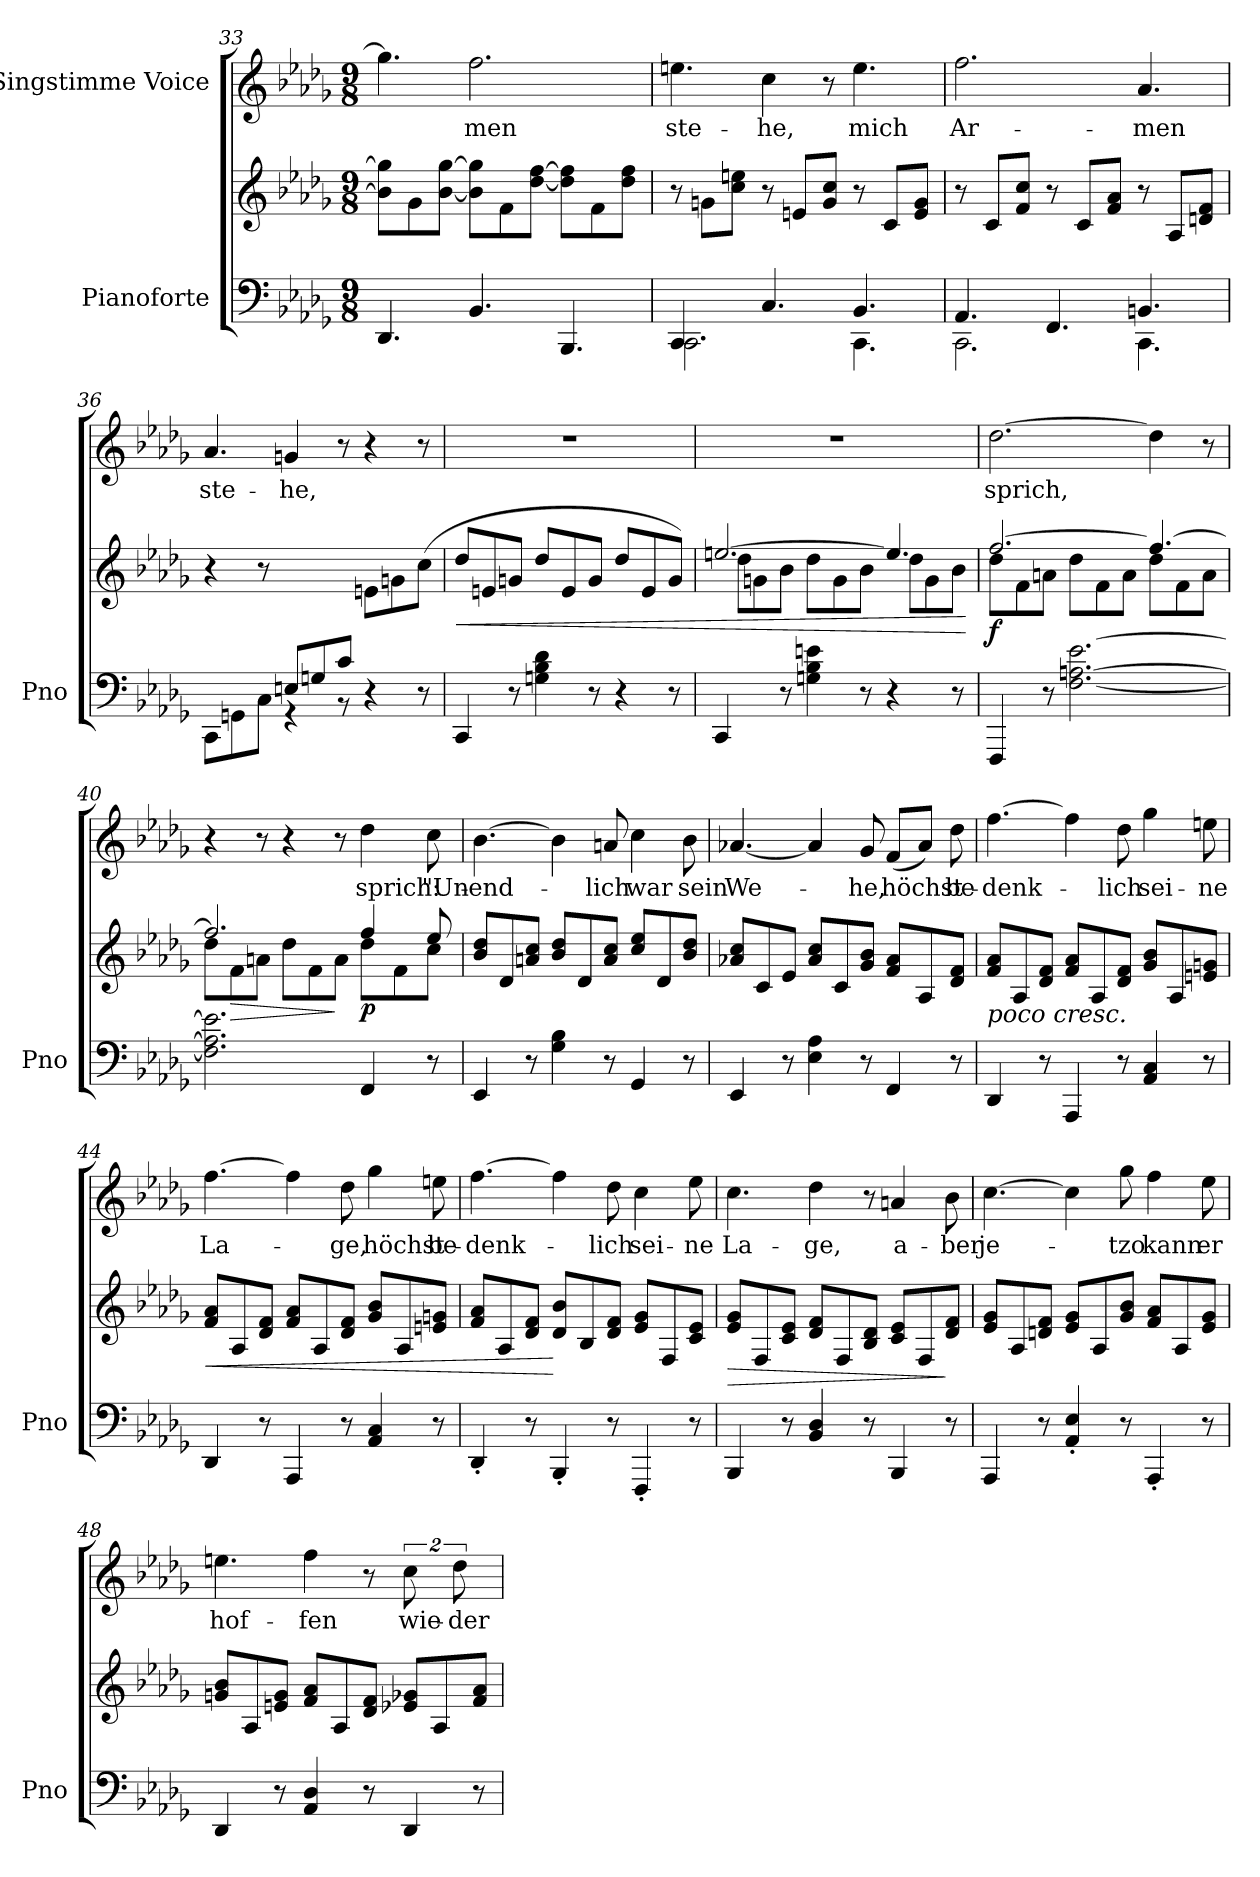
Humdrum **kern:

**kern	**kern	**dynam	**kern	**text
*part2	*part2	*part2	*part1	*part1
*staff3	*staff2	*staff2/3	*staff1	*staff1
*I"Pianoforte	*	*	*I"Singstimme Voice	*
*I'Pno	*	*	*	*
*clefF4	*clefG2	*	*clefG2	*
*k[b-e-a-d-g-]	*k[b-e-a-d-g-]	*	*k[b-e-a-d-g-]	*
*M9/8	*M9/8	*	*M9/8	*
=33	=33	=33	=33	=33
4.DD-/	8b-\] 8gg-\]L	.	4.gg-\]	.
.	8g-\	.	.	.
.	[8b-\ [8gg-\J	.	.	.
4.BB-/	8b-\] 8gg-\]L	.	2.ff\	-men
.	8f\	.	.	.
.	[8dd-\ [8ff\J	.	.	.
4.BBB-/	8dd-\] 8ff\]L	.	.	.
.	8f\	.	.	.
.	8dd-\ 8ff\J	.	.	.
=34	=34	=34	=34	=34
*^	*	*	*	*
4.CC/	2.CC\	8r	.	4.een\	ste-
.	.	8gn\L	.	.	.
.	.	8cc\ 8een\J	.	.	.
4.C/	.	8r	.	4cc\	-he,
.	.	8en/L	.	.	.
.	.	8g/ 8cc/J	.	8r	.
4.BB-/	4.CC\	8r	.	4.ee\	mich
.	.	8c/L	.	.	.
.	.	8e/ 8g/J	.	.	.
=35	=35	=35	=35	=35	=35
4.AA-/	2.CC\	8r	.	2.ff\	Ar-
.	.	8c/L	.	.	.
.	.	8f/ 8cc/J	.	.	.
4.FF/	.	8r	.	.	.
.	.	8c/L	.	.	.
.	.	8f/ 8a-/J	.	.	.
4.BBn/	4.CC\	8r	.	4.a-/	-men
.	.	8A-/L	.	.	.
.	.	8dn/ 8f/J	.	.	.
=36	=36	=36	=36	=36	=36
4.ryy	(8CC\L	4r	.	4.a-/	ste-
.	8GGn\	.	.	.	.
.	8C\J	8r	.	.	.
8En/L	4r	4.ryy	.	4gn/	-he,
8Gn/	.	.	.	.	.
8c/J	8r	.	.	8r	.
4.ryy	4r	8en\L	.	4r	.
.	.	8gn\	.	.	.
.	8r	(8cc\J	.	8r	.
=37	=37	=37	=37	=37	=37
!	!	!	!LO:HP:b	!	!
*v	*v	*	*	*	*
4CC/	8dd-/L	<	8%9r	.
.	8en/	.	.	.
8r	8gn/J	.	.	.
4Gn\ 4B-\ 4d-\	8dd-/L	.	.	.
.	8e/	.	.	.
8r	8g/J	.	.	.
4r	8dd-/L	.	.	.
.	8e/	.	.	.
8r	8g/J)	.	.	.
=38	=38	=38	=38	=38
*	*^	*	*	*
4CC/	[2.een/	8dd-\L	.	8%9r	.
.	.	8gn\	.	.	.
8r	.	8b-\J	.	.	.
4Gn\ 4B-\ 4en\	.	8dd-\L	.	.	.
.	.	8g\	.	.	.
8r	.	8b-\J	.	.	.
4r	4.ee/]	8dd-\L	.	.	.
.	.	8g\	.	.	.
8r	.	8b-\J	.	.	.
*	*v	*v	*	*	*
.	.	[	.	.
=39	=39	=39	=39	=39
*	*^	*	*	*
!	!	!	!LO:DY:b	!	!
4FFF/	[2.ff/	8dd-\L	f	[2.dd-\	sprich,
.	.	8f\	.	.	.
8r	.	8an\J	.	.	.
[2.F\ [2.An\ [2.e-\	.	8dd-\L	.	.	.
.	.	8f\	.	.	.
.	.	8a\J	.	.	.
.	4.ff/_	8dd-\L	.	4dd-\]	.
.	.	8f\	.	.	.
.	.	8a\J	.	8r	.
=40	=40	=40	=40	=40	=40
2.F\] 2.An\] 2.e-\]	2.ff/]	8dd-\L	.	4r	.
!	!	!	!LO:HP:b	!	!
.	.	8f\	>	.	.
.	.	8an\J	.	8r	.
.	.	8dd-\L	.	4r	.
.	.	8f\	.	.	.
.	.	8a\J	]	8r	.
!	!	!	!LO:DY:b	!	!
4FF/	4ff/	8dd-\L	p	4dd-\	sprich:
.	.	8f\	.	.	.
8r	8ee-/	8cc\J	.	8cc\	"Un-
*	*v	*v	*	*	*
=41	=41	=41	=41	=41
4EE-/	8b-/ 8dd-/L	.	[4.b-\	-end-
.	8d-/	.	.	.
8r	8an/ 8cc/J	.	.	.
4G-\ 4B-\	8b-/ 8dd-/L	.	4b-\]	.
.	8d-/	.	.	.
8r	8a/ 8cc/J	.	8an/	-lich
4GG-/	8cc/ 8ee-/L	.	4cc\	war
.	8d-/	.	.	.
8r	8b-/ 8dd-/J	.	8b-\	sein
=42	=42	=42	=42	=42
4EE-/	8a-X/ 8cc/L	.	[4.a-X/	We-
.	8c/	.	.	.
8r	8e-/J	.	.	.
4E-\ 4A-\	8a-/ 8cc/L	.	4a-/]	.
.	8c/	.	.	.
8r	8g-/ 8b-/J	.	8g-/	-he,
4FF/	8f/ 8a-/L	.	(8f/L	höchst
.	8A-/	.	8a-/J)	.
8r	8d-/ 8f/J	.	8dd-\	be-
=43	=43	=43	=43	=43
!	!LO:TX:b:i:t=poco cresc.	!	!	!
4DD-/	8f/ 8a-/L	.	[4.ff\	-denk-
.	8A-/	.	.	.
8r	8d-/ 8f/J	.	.	.
4AAA-/	8f/ 8a-/L	.	4ff\]	.
.	8A-/	.	.	.
8r	8d-/ 8f/J	.	8dd-\	-lich
4AA-/ 4C/	8g-/ 8b-/L	.	4gg-\	sei-
.	8A-/	.	.	.
8r	8en/ 8gn/J	.	8een\	-ne
=44	=44	=44	=44	=44
!	!	!LO:HP:b	!	!
4DD-/	8f/ 8a-/L	<	[4.ff\	La-
.	8A-/	.	.	.
8r	8d-/ 8f/J	.	.	.
4AAA-/	8f/ 8a-/L	.	4ff\]	.
.	8A-/	.	.	.
8r	8d-/ 8f/J	.	8dd-\	-ge,
4AA-/ 4C/	8g-/ 8b-/L	.	4gg-\	höchst
.	8A-/	.	.	.
8r	8en/ 8gn/J	.	8een\	be-
=45	=45	=45	=45	=45
4DD-'/	8f/ 8a-/L	.	[4.ff\	-denk-
.	8A-/	.	.	.
8r	8d-/ 8f/J	.	.	.
4BBB-'/	8d-/ 8b-/L	[	4ff\]	.
.	8B-/	.	.	.
8r	8d-/ 8f/J	.	8dd-\	-lich
4FFF'/	8e-/ 8g-/L	.	4cc\	sei-
.	8F/	.	.	.
8r	8c/ 8e-/J	.	8ee-\	-ne
=46	=46	=46	=46	=46
!	!	!LO:HP:b	!	!
4BBB-/	8e-/ 8g-/L	>	4.cc\	La-
.	8F/	.	.	.
8r	8c/ 8e-/J	.	.	.
4BB-/ 4D-/	8d-/ 8f/L	.	4dd-\	-ge,
.	8F/	.	.	.
8r	8B-/ 8d-/J	.	8r	.
4BBB-/	8c/ 8e-/L	.	4an/	a-
.	8F/	.	.	.
8r	8d-/ 8f/J	]	8b-\	-ber
=47	=47	=47	=47	=47
4AAA-/	8e-/ 8g-/L	.	[4.cc\	je-
.	8A-/	.	.	.
8r	8dn/ 8f/J	.	.	.
4AA-/' 4E-/'	8e-/ 8g-/L	.	4cc\]	.
.	8A-/	.	.	.
8r	8g-/ 8b-/J	.	8gg-\	-tzo
4AAA-'/	8f/ 8a-/L	.	4ff\	kann
.	8A-/	.	.	.
8r	8e-/ 8g-/J	.	8ee-\	er
=48	=48	=48	=48	=48
4DD-/	8gn/ 8b-/L	.	4.een\	hof-
.	8A-/	.	.	.
8r	8en/ 8g/J	.	.	.
4AA-/ 4D-/	8f/ 8a-/L	.	4ff\	-fen
.	8A-/	.	.	.
8r	8d-/ 8f/J	.	8r	.
4DD-/	8e-X/ 8g-X/L	.	16%3cc\	wie-
.	8A-/	.	.	.
.	.	.	16%3dd-\	-der
8r	8f/ 8a-/J	.	.	.
=	=	=	=	=
*-	*-	*-	*-	*-
